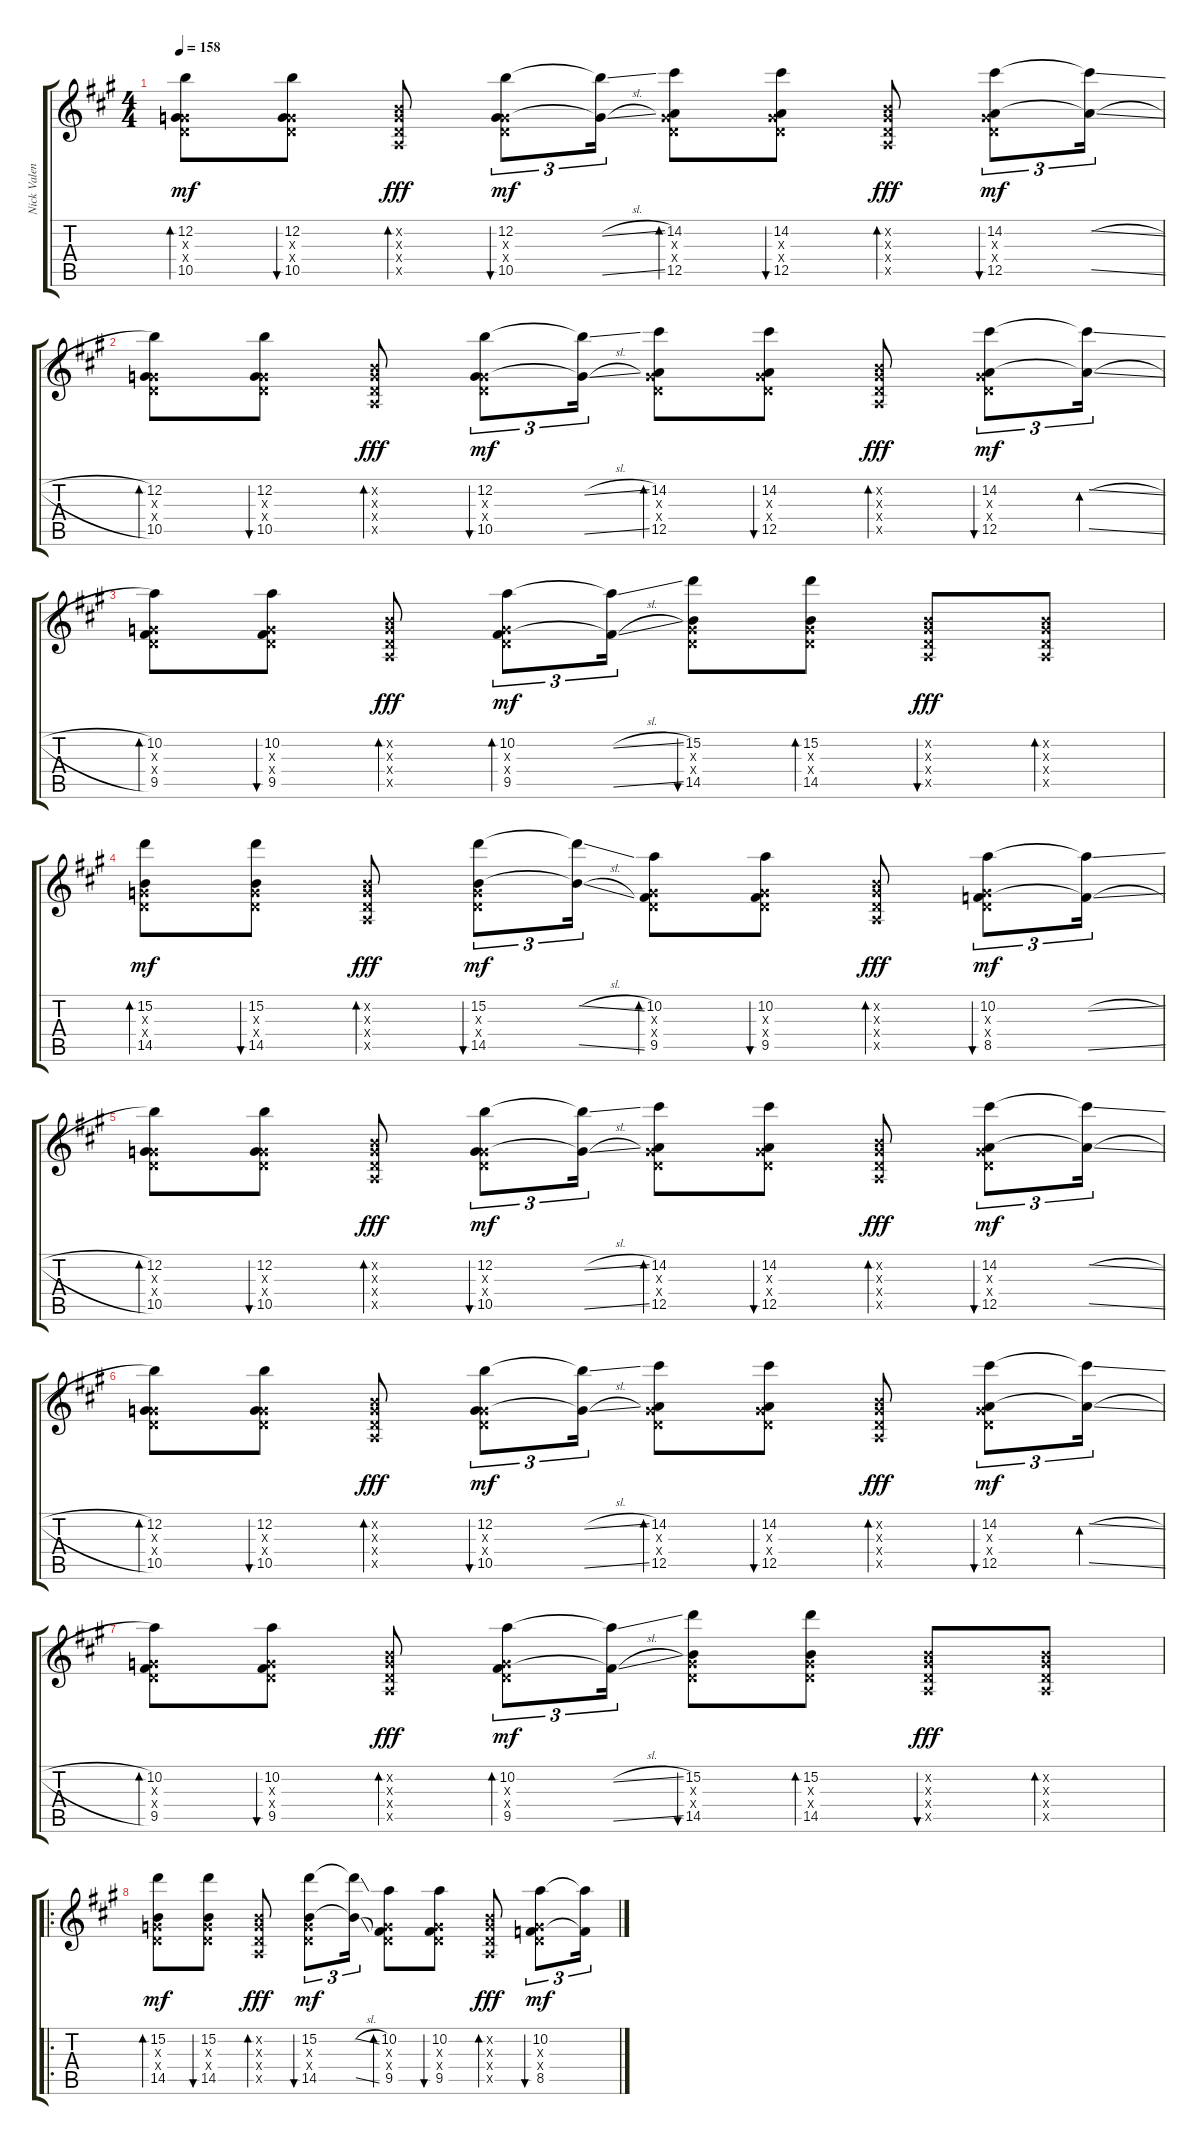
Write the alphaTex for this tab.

\track ("Nick Valensi" "Nick Valen") {instrument distortionguitar}
\staff {score tabs}
\tuning (E4 B3 G3 D3 A2 E2) {hide}
\ts (4 4)
\tempo 158
\clef g2
\ks a
(12.2 0.3{x} 0.4{x} 10.5).8{bd 60 dy mf} (12.2 0.3{x} 0.4{x} 10.5).8{bu 60} (0.2{x} 0.3{x} 0.4{x} 0.5{x}).8{bd 60 dy fff} (12.2 0.3{x} 0.4{x} 10.5).8{tu (3 2) bu 60 dy mf} (12.2{sl t} 10.5{sl t}).16{tu (3 2)} (14.2 0.3{x} 0.4{x} 12.5).8{bd 60} (14.2 0.3{x} 0.4{x} 12.5).8{bu 60} (0.2{x} 0.3{x} 0.4{x} 0.5{x}).8{bd 60 dy fff} (14.2 0.3{x} 0.4{x} 12.5).8{tu (3 2) bu 60 dy mf} (14.2{sl t} 12.5{sl t}).16{tu (3 2)} |
(12.2 0.3{x} 0.4{x} 10.5).8{bd 60} (12.2 0.3{x} 0.4{x} 10.5).8{bu 60} (0.2{x} 0.3{x} 0.4{x} 0.5{x}).8{bd 60 dy fff} (12.2 0.3{x} 0.4{x} 10.5).8{tu (3 2) bu 60 dy mf} (12.2{sl t} 10.5{sl t}).16{tu (3 2)} (14.2 0.3{x} 0.4{x} 12.5).8{bd 60} (14.2 0.3{x} 0.4{x} 12.5).8{bu 60} (0.2{x} 0.3{x} 0.4{x} 0.5{x}).8{bd 60 dy fff} (14.2 0.3{x} 0.4{x} 12.5).8{tu (3 2) bu 60 dy mf} (14.2{sl t} 12.5{sl t}).16{tu (3 2) bd 60} |
(10.2 0.3{x} 0.4{x} 9.5).8{bd 60} (10.2 0.3{x} 0.4{x} 9.5).8{bu 60} (0.2{x} 0.3{x} 0.4{x} 0.5{x}).8{bd 60 dy fff} (10.2 0.3{x} 0.4{x} 9.5).8{tu (3 2) bd 60 dy mf} (10.2{sl t} 9.5{sl t}).16{tu (3 2)} (15.2 0.3{x} 0.4{x} 14.5).8{bu 60} (15.2 0.3{x} 0.4{x} 14.5).8{bd 60} (0.2{x} 0.3{x} 0.4{x} 0.5{x}).8{bu 60 dy fff} (0.2{x} 0.3{x} 0.4{x} 0.5{x}).8{bd 60} |
(15.2 0.3{x} 0.4{x} 14.5).8{bd 60 dy mf} (15.2 0.3{x} 0.4{x} 14.5).8{bu 60} (0.2{x} 0.3{x} 0.4{x} 0.5{x}).8{bd 60 dy fff} (15.2 0.3{x} 0.4{x} 14.5).8{tu (3 2) bu 60 dy mf} (15.2{sl t} 14.5{sl t}).16{tu (3 2)} (10.2 0.3{x} 0.4{x} 9.5).8{bd 60} (10.2 0.3{x} 0.4{x} 9.5).8{bu 60} (0.2{x} 0.3{x} 0.4{x} 0.5{x}).8{bd 60 dy fff} (10.2 0.3{x} 0.4{x} 8.5).8{tu (3 2) bu 60 dy mf} (10.2{sl t} 8.5{sl t}).16{tu (3 2)} |
(12.2 0.3{x} 0.4{x} 10.5).8{bd 60} (12.2 0.3{x} 0.4{x} 10.5).8{bu 60} (0.2{x} 0.3{x} 0.4{x} 0.5{x}).8{bd 60 dy fff} (12.2 0.3{x} 0.4{x} 10.5).8{tu (3 2) bu 60 dy mf} (12.2{sl t} 10.5{sl t}).16{tu (3 2)} (14.2 0.3{x} 0.4{x} 12.5).8{bd 60} (14.2 0.3{x} 0.4{x} 12.5).8{bu 60} (0.2{x} 0.3{x} 0.4{x} 0.5{x}).8{bd 60 dy fff} (14.2 0.3{x} 0.4{x} 12.5).8{tu (3 2) bu 60 dy mf} (14.2{sl t} 12.5{sl t}).16{tu (3 2)} |
(12.2 0.3{x} 0.4{x} 10.5).8{bd 60} (12.2 0.3{x} 0.4{x} 10.5).8{bu 60} (0.2{x} 0.3{x} 0.4{x} 0.5{x}).8{bd 60 dy fff} (12.2 0.3{x} 0.4{x} 10.5).8{tu (3 2) bu 60 dy mf} (12.2{sl t} 10.5{sl t}).16{tu (3 2)} (14.2 0.3{x} 0.4{x} 12.5).8{bd 60} (14.2 0.3{x} 0.4{x} 12.5).8{bu 60} (0.2{x} 0.3{x} 0.4{x} 0.5{x}).8{bd 60 dy fff} (14.2 0.3{x} 0.4{x} 12.5).8{tu (3 2) bu 60 dy mf} (14.2{sl t} 12.5{sl t}).16{tu (3 2) bd 60} |
(10.2 0.3{x} 0.4{x} 9.5).8{bd 60} (10.2 0.3{x} 0.4{x} 9.5).8{bu 60} (0.2{x} 0.3{x} 0.4{x} 0.5{x}).8{bd 60 dy fff} (10.2 0.3{x} 0.4{x} 9.5).8{tu (3 2) bd 60 dy mf} (10.2{sl t} 9.5{sl t}).16{tu (3 2)} (15.2 0.3{x} 0.4{x} 14.5).8{bu 60} (15.2 0.3{x} 0.4{x} 14.5).8{bd 60} (0.2{x} 0.3{x} 0.4{x} 0.5{x}).8{bu 60 dy fff} (0.2{x} 0.3{x} 0.4{x} 0.5{x}).8{bd 60} |
\ro
(15.2 0.3{x} 0.4{x} 14.5).8{bd 60 dy mf} (15.2 0.3{x} 0.4{x} 14.5).8{bu 60} (0.2{x} 0.3{x} 0.4{x} 0.5{x}).8{bd 60 dy fff} (15.2 0.3{x} 0.4{x} 14.5).8{tu (3 2) bu 60 dy mf} (15.2{sl t} 14.5{sl t}).16{tu (3 2)} (10.2 0.3{x} 0.4{x} 9.5).8{bd 60} (10.2 0.3{x} 0.4{x} 9.5).8{bu 60} (0.2{x} 0.3{x} 0.4{x} 0.5{x}).8{bd 60 dy fff} (10.2 0.3{x} 0.4{x} 8.5).8{tu (3 2) bu 60 dy mf} (10.2{sl t} 8.5{sl t}).16{tu (3 2)}
